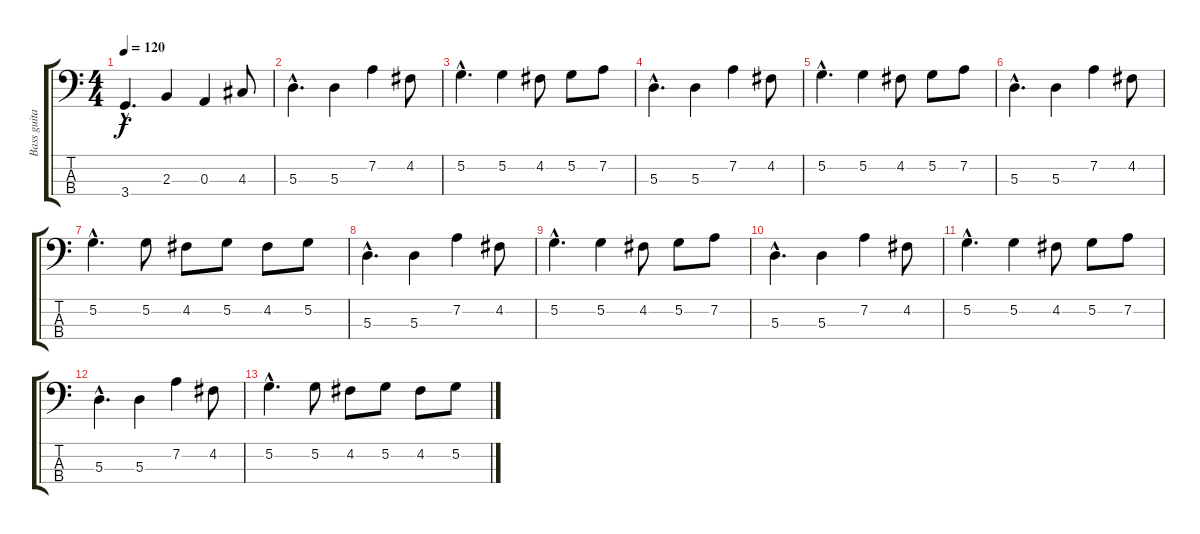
\track ("Bass guitar" "Bass guita") {instrument electricbassfinger}
\staff {score tabs}
\tuning (G2 D2 A1 E1) {hide}
\ts (4 4)
\tempo 120
\clef f4
\ks c
3.4{hac}.4{d dy f} 2.3.4 0.3.4 4.3.8 |
5.3{hac}.4{d} 5.3.4 7.2.4 4.2.8 |
5.2{hac}.4{d} 5.2.4 4.2.8 5.2.8 7.2.8 |
5.3{hac}.4{d} 5.3.4 7.2.4 4.2.8 |
5.2{hac}.4{d} 5.2.4 4.2.8 5.2.8 7.2.8 |
5.3{hac}.4{d} 5.3.4 7.2.4 4.2.8 |
5.2{hac}.4{d} 5.2.8 4.2.8 5.2.8 4.2.8 5.2.8 |
5.3{hac}.4{d} 5.3.4 7.2.4 4.2.8 |
5.2{hac}.4{d} 5.2.4 4.2.8 5.2.8 7.2.8 |
5.3{hac}.4{d} 5.3.4 7.2.4 4.2.8 |
5.2{hac}.4{d} 5.2.4 4.2.8 5.2.8 7.2.8 |
5.3{hac}.4{d} 5.3.4 7.2.4 4.2.8 |
5.2{hac}.4{d} 5.2.8 4.2.8 5.2.8 4.2.8 5.2.8
